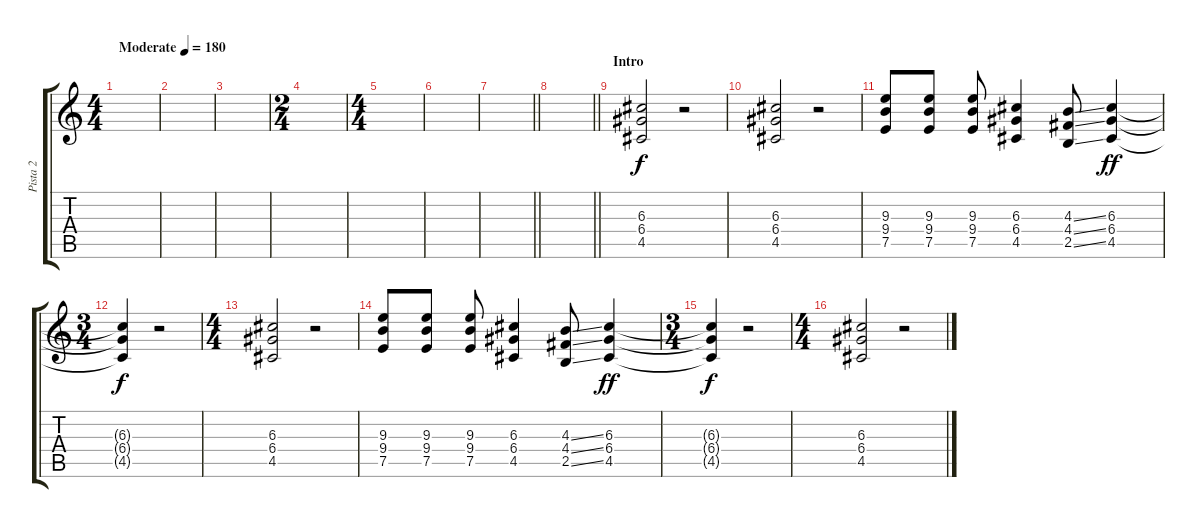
\track ("Pista 2" "Pista 2") {instrument distortionguitar}
\staff {score tabs}
\tuning (E4 B3 G3 D3 A2 D2) {hide}
\ts (4 4)
\tempo (180 "Moderate")
\clef g2
\ks c
|
|
|
\ts (2 4)
|
\ts (4 4)
|
|
\barLineRight lightlight
|
\barLineRight lightlight
|
\section ("" "Intro")
(6.3 6.4 4.5).2 r.2 |
(6.3 6.4 4.5).2 r.2 |
(9.3 9.4 7.5).8 (9.3 9.4 7.5).8 (9.3 9.4 7.5).8 (6.3 6.4 4.5).4 (4.3{ss} 4.4{ss} 2.5{ss}).8 (6.3 6.4 4.5).4{dy ff} |
\ts (3 4)
(6.3{t} 6.4{t} 4.5{t}).4{dy f} r.2 |
\ts (4 4)
(6.3 6.4 4.5).2 r.2 |
(9.3 9.4 7.5).8 (9.3 9.4 7.5).8 (9.3 9.4 7.5).8 (6.3 6.4 4.5).4 (4.3{ss} 4.4{ss} 2.5{ss}).8 (6.3 6.4 4.5).4{dy ff} |
\ts (3 4)
(6.3{t} 6.4{t} 4.5{t}).4{dy f} r.2 |
\ts (4 4)
(6.3 6.4 4.5).2 r.2
